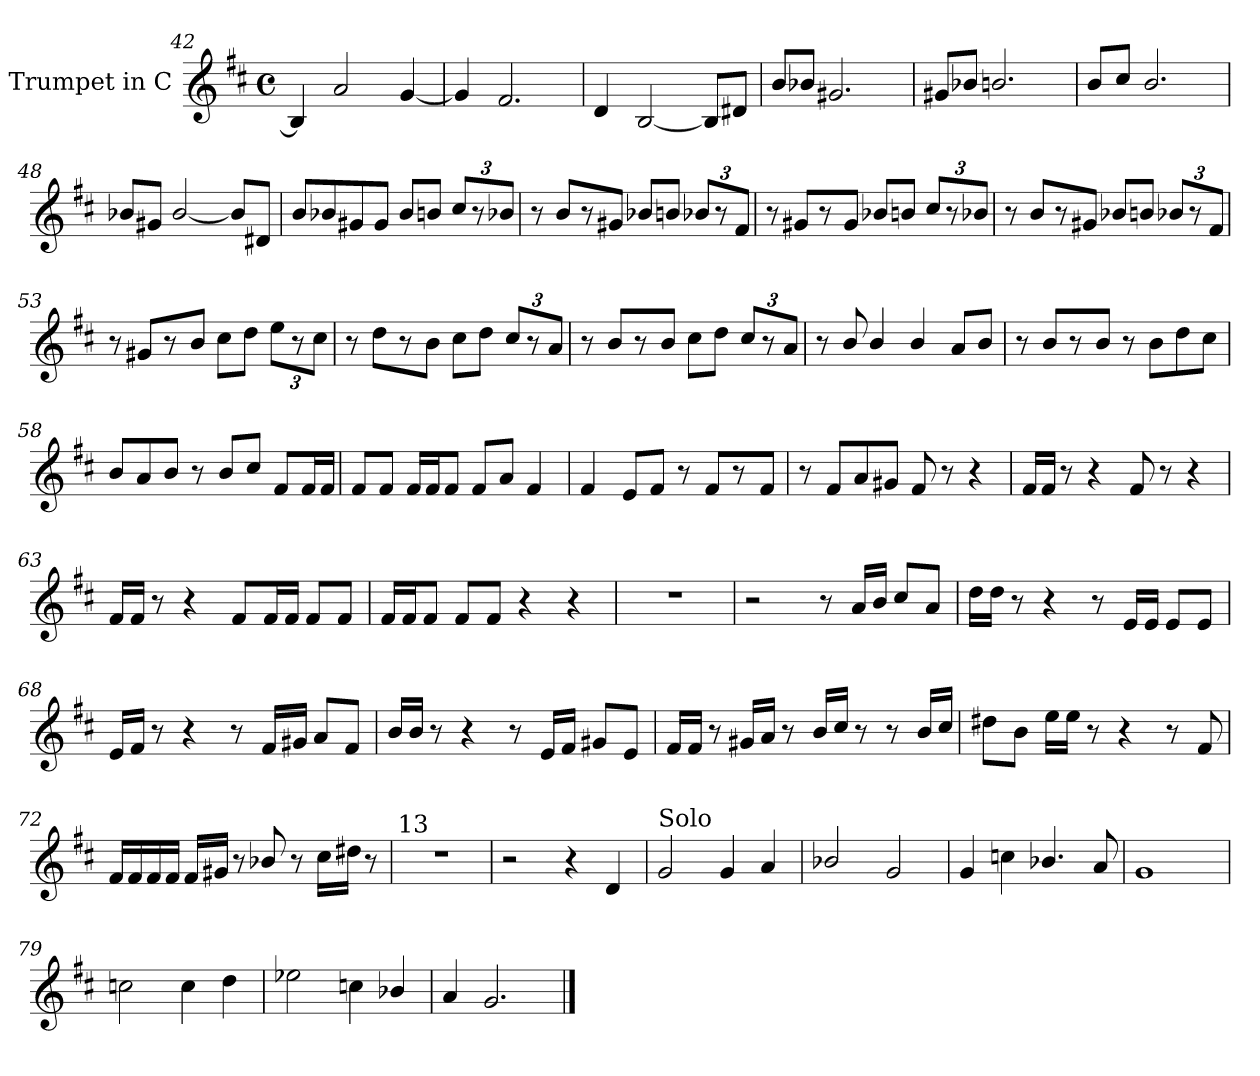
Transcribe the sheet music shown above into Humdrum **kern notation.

**kern
*part1
*staff1
*I"Trumpet in C
*I'Tpt
*clefG2
*ITrd1c2
*k[]
*C:
*M4/4
*met(c)
=42
4A/]
2g/
[4f/
=43
4f/]
2.e/
=44
4c/
[2A/
8A/L]
8c#X/J
=45
8a/L
8a-X/J
2.f#X/
!!LO:LB:g=z
=46
8f#X/L
8a-X/J
2.an/
=47
8a/L
8b/J
2.a/
=48
8a-X/L
8f#X/J
[2a-/
8a-/L]
8c#X/J
=49
8a/L
8a-X/
8f#X/
8f#/J
8a-/L
8an/J
12b/L
12r
12a-X/J
=50
8r
8a/L
8r
8f#X/J
8a-X/L
8an/J
12a-X/L
12r
12e/J
!!LO:LB:g=z
=51
8r
8f#X/L
8r
8f#/J
8a-X/L
8an/J
12b/L
12r
12a-X/J
=52
8r
8a/L
8r
8f#X/J
8a-X/L
8an/J
12a-X/L
12r
12e/J
=53
8r
8f#X/L
8r
8a/J
8b\L
8cc\J
12dd\L
12r
12b\J
=54
8r
8cc\L
8r
8a\J
8b\L
8cc\J
12b/L
12r
12g/J
!!LO:LB:g=z
=55
8r
8a/L
8r
8a/J
8b\L
8cc\J
12b/L
12r
12g/J
=56
8r
8a/
4a/
4a/
8g/L
8a/J
=57
8r
8a/L
8r
8a/J
8r
8a\L
8cc\
8b\J
=58
8a/L
8g/
8a/J
8r
8a/L
8b/J
8e/L
16e/L
16e/JJ
=59
8e/L
8e/J
16e/LL
16e/J
8e/J
8e/L
8g/J
4e/
!!LO:LB:g=z
=60
4e/
8d/L
8e/J
8r
8e/L
8r
8e/J
=61
8r
8e/L
8g/
8f#X/J
8e/
8r
4r
=62
16e/LL
16e/JJ
8r
4r
8e/
8r
4r
=63
16e/LL
16e/JJ
8r
4r
8e/L
16e/L
16e/JJ
8e/L
8e/J
=64
16e/LL
16e/J
8e/J
8e/L
8e/J
4r
4r
!!LO:LB:g=z
=65
1r
=66
2r
8r
16g/LL
16a/JJ
8b/L
8g/J
=67
16cc\LL
16cc\JJ
8r
4r
8r
16d/LL
16d/JJ
8d/L
8d/J
=68
16d/LL
16e/JJ
8r
4r
8r
16e/LL
16f#X/JJ
8g/L
8e/J
!!LO:LB:g=z
=69
16a/LL
16a/JJ
8r
4r
8r
16d/LL
16e/JJ
8f#X/L
8d/J
=70
16e/LL
16e/JJ
8r
16f#X/LL
16g/JJ
8r
16a/LL
16b/JJ
8r
8r
16a/LL
16b/JJ
=71
8cc#X\L
8a\J
16dd\LL
16dd\JJ
8r
4r
8r
8e/
!!LO:LB:g=z
=72
16e/LL
16e/
16e/
16e/JJ
16e/LL
16f#X/JJ
8r
8a-X/
8r
16b\LL
16cc#X\JJ
8r
=73
!LO:TX:a:t=13
1r
=74
2r
4r
4c/
=75
!LO:TX:a:t=Solo
2f/
4f/
4g/
=76
2a-X/
2f/
!!LO:LB:g=z
=77
4f/
4b-X\
4.a-X/
8g/
=78
1f
=79
2b-X\
4b-\
4cc\
=80
2dd-X\
4b-X\
4a-X/
=81
4g/
2.f/
==
*-
